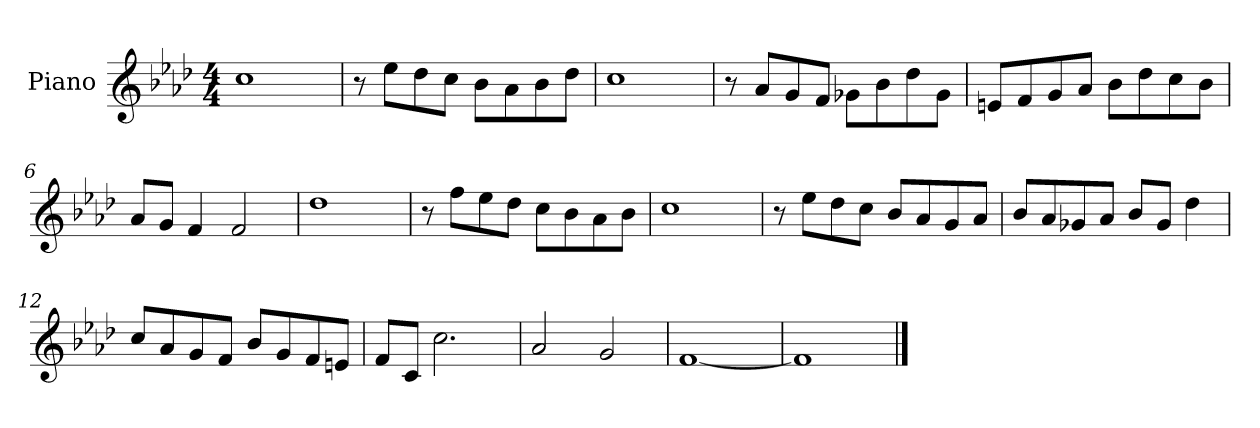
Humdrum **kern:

**kern
*part1
*staff1
*I"Piano
*I'Pno
*clefG2
*k[b-e-a-d-]
*M4/4
=1
1cc
=2
8r
8ee-\L
8dd-\
8cc\J
8b-\L
8a-\
8b-\
8dd-\J
=3
1cc
=4
8r
8a-/L
8g/
8f/J
8g-X\L
8b-\
8dd-\
8g-\J
=5
8en/L
8f/
8g/
8a-/J
8b-\L
8dd-\
8cc\
8b-\J
=6
8a-/L
8g/J
4f/
2f/
=7
1dd-
=8
8r
8ff\L
8ee-\
8dd-\J
8cc\L
8b-\
8a-\
8b-\J
=9
1cc
=10
8r
8ee-\L
8dd-\
8cc\J
8b-/L
8a-/
8g/
8a-/J
=11
8b-/L
8a-/
8g-X/
8a-/J
8b-/L
8g-/J
4dd-\
=12
8cc/L
8a-/
8g/
8f/J
8b-/L
8g/
8f/
8en/J
=13
8f/L
8c/J
2.cc\
=14
2a-/
2g/
=15
[1f
=16
1f]
==
*-
